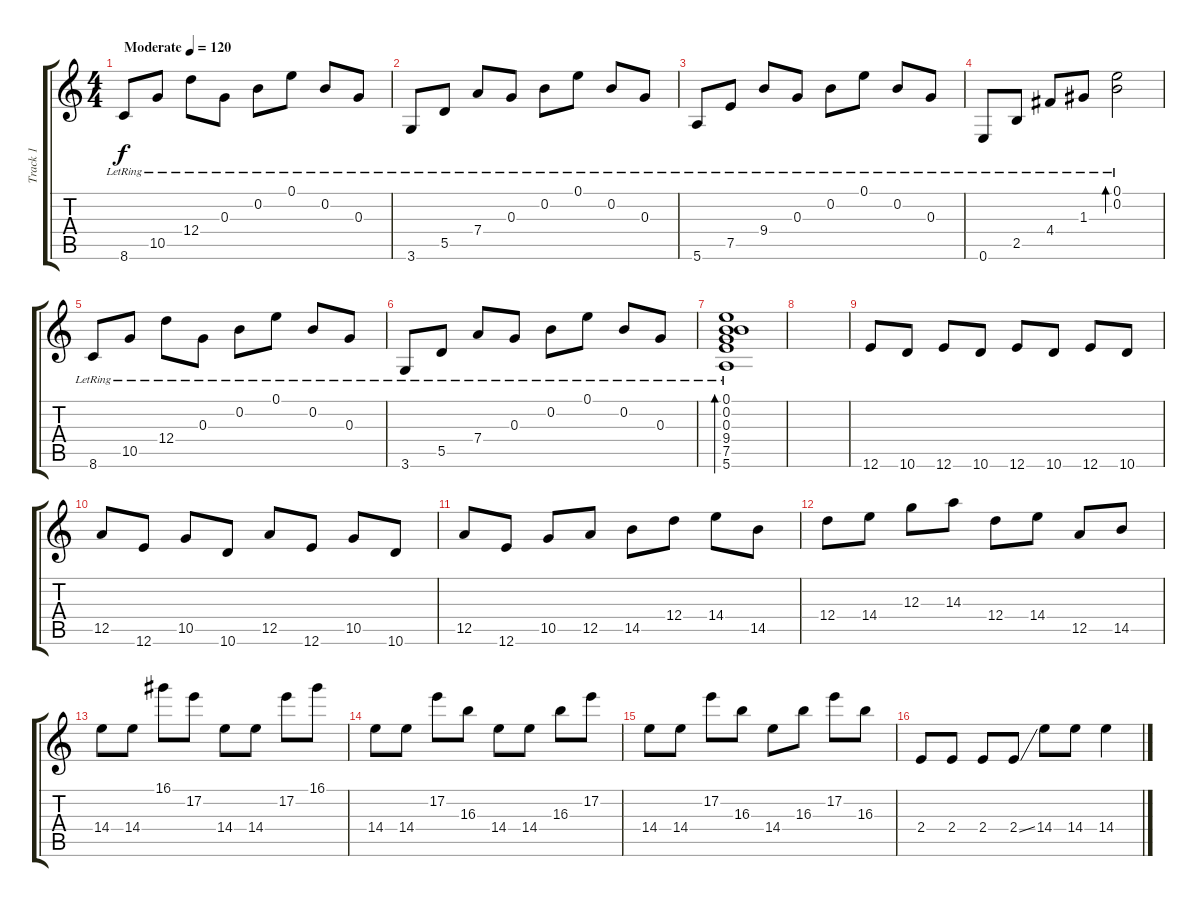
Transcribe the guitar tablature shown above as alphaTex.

\track ("Track 1" "Track 1") {instrument distortionguitar}
\staff {score tabs}
\tuning (E4 B3 G3 D3 A2 E2) {hide}
\ts (4 4)
\tempo (120 "Moderate")
\clef g2
\ks c
8.6{lr}.8{dy f instrument electricguitarjazz} 10.5{lr}.8 12.4{lr}.8 0.3{lr}.8 0.2{lr}.8 0.1{lr}.8 0.2{lr}.8 0.3{lr}.8 |
3.6{lr}.8 5.5{lr}.8 7.4{lr}.8 0.3{lr}.8 0.2{lr}.8 0.1{lr}.8 0.2{lr}.8 0.3{lr}.8 |
5.6{lr}.8 7.5{lr}.8 9.4{lr}.8 0.3{lr}.8 0.2{lr}.8 0.1{lr}.8 0.2{lr}.8 0.3{lr}.8 |
0.6{lr}.8 2.5{lr}.8 4.4{lr}.8 1.3{lr}.8 (0.1{lr} 0.2{lr}).2{bd 480} |
8.6{lr}.8{instrument electricguitarjazz} 10.5{lr}.8 12.4{lr}.8 0.3{lr}.8 0.2{lr}.8 0.1{lr}.8 0.2{lr}.8 0.3{lr}.8 |
3.6{lr}.8 5.5{lr}.8 7.4{lr}.8 0.3{lr}.8 0.2{lr}.8 0.1{lr}.8 0.2{lr}.8 0.3{lr}.8 |
(0.1 0.2 0.3 9.4 7.5 5.6{lr}).1{bd 480} |
|
12.6.8{instrument distortionguitar} 10.6.8 12.6.8 10.6.8 12.6.8 10.6.8 12.6.8 10.6.8 |
12.5.8 12.6.8 10.5.8 10.6.8 12.5.8 12.6.8 10.5.8 10.6.8 |
12.5.8 12.6.8 10.5.8 12.5.8 14.5.8 12.4.8 14.4.8 14.5.8 |
12.4.8 14.4.8 12.3.8 14.3.8 12.4.8 14.4.8 12.5.8 14.5.8 |
14.4.8 14.4.8 16.1.8 17.2.8 14.4.8 14.4.8 17.2.8 16.1.8 |
14.4.8 14.4.8 17.2.8 16.3.8 14.4.8 14.4.8 16.3.8 17.2.8 |
14.4.8 14.4.8 17.2.8 16.3.8 14.4.8 16.3.8 17.2.8 16.3.8 |
2.4.8 2.4.8 2.4.8 2.4{ss}.8 14.4.8 14.4.8 14.4.4
